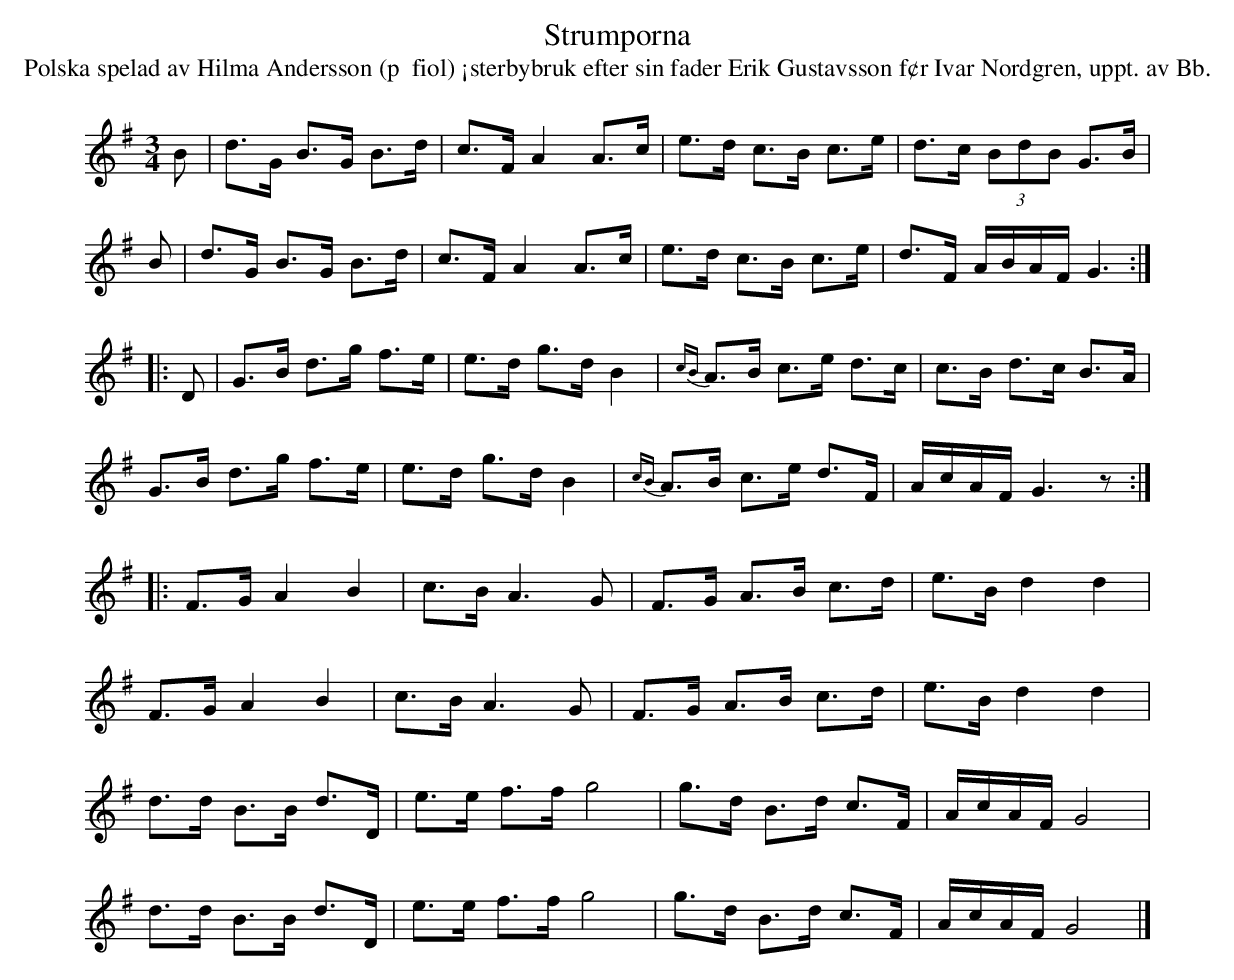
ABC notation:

X:1
T:Strumporna
T:Polska spelad av Hilma Andersson (p  fiol) ¡sterbybruk efter sin fader Erik Gustavsson f¢r Ivar Nordgren, uppt. av Bb.
M:3/4
L:1/8
K:G
B | d>G B>G B>d | c>F A2 A>c | e>d c>B c>e | d>c (3BdB G>B |
B | d>G B>G B>d | c>F A2 A>c | e>d c>B c>e | d>F A/B/A/F/ G3 ::
D | G>B d>g f>e | e>d g>d B2 | {cB}A>B c>e d>c | c>B d>c B>A |
    G>B d>g f>e | e>d g>d B2 | {cB}A>B c>e d>F | A/c/A/F/ G3 z ::
    F>G A2 B2 | c>B A3 G | F>G A>B c>d | e>B d2 d2 |
    F>G A2 B2 | c>B A3 G | F>G A>B c>d | e>B d2 d2 |
    d>d B>B d>D | e>e f>f g4 | g>d B>d c>F | A/c/A/F/ G4 |
    d>d B>B d>D | e>e f>f g4 | g>d B>d c>F | A/c/A/F/ G4 |]
